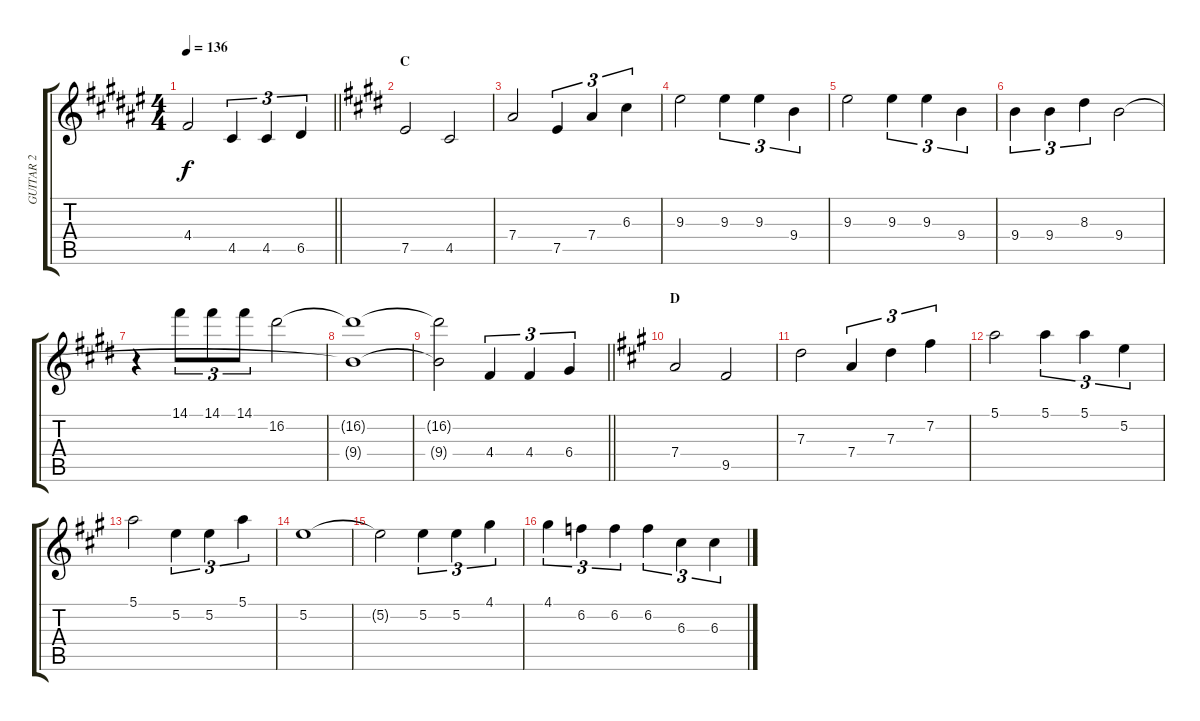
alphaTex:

\track ("GUITAR 2" "GUITAR 2") {instrument distortionguitar}
\staff {score tabs}
\tuning (E4 B3 G3 D3 A2 E2) {hide}
\ts (4 4)
\tempo 136
\clef g2
\barLineRight lightlight
\ks f#
4.4{t}.2{dy f} 4.5.4{tu (3 2)} 4.5.4{tu (3 2)} 6.5.4{tu (3 2)} |
\section ("" "C")
\ks e
7.5.2 4.5.2 |
7.4.2 7.5.4{tu (3 2)} 7.4.4{tu (3 2)} 6.3.4{tu (3 2)} |
9.3.2 9.3.4{tu (3 2)} 9.3.4{tu (3 2)} 9.4.4{tu (3 2)} |
9.3.2 9.3.4{tu (3 2)} 9.3.4{tu (3 2)} 9.4.4{tu (3 2)} |
9.4.4{tu (3 2)} 9.4.4{tu (3 2)} 8.3.4{tu (3 2)} 9.4.2 |
r.4 14.1.8{tu (3 2)} 14.1.8{tu (3 2)} 14.1.8{tu (3 2)} 16.2.2 |
(16.2{t} 9.4{t}).1 |
\barLineRight lightlight
(16.2{t} 9.4{t}).2 4.4.4{tu (3 2)} 4.4.4{tu (3 2)} 6.4.4{tu (3 2)} |
\section ("" "D")
\ks a
7.4.2 9.5.2 |
7.3.2 7.4.4{tu (3 2)} 7.3.4{tu (3 2)} 7.2.4{tu (3 2)} |
5.1.2 5.1.4{tu (3 2)} 5.1.4{tu (3 2)} 5.2.4{tu (3 2)} |
5.1.2 5.2.4{tu (3 2)} 5.2.4{tu (3 2)} 5.1.4{tu (3 2)} |
5.2.1 |
5.2{t}.2 5.2.4{tu (3 2)} 5.2.4{tu (3 2)} 4.1.4{tu (3 2)} |
4.1.4{tu (3 2)} 6.2.4{tu (3 2)} 6.2.4{tu (3 2)} 6.2.4{tu (3 2)} 6.3.4{tu (3 2)} 6.3.4{tu (3 2)}
